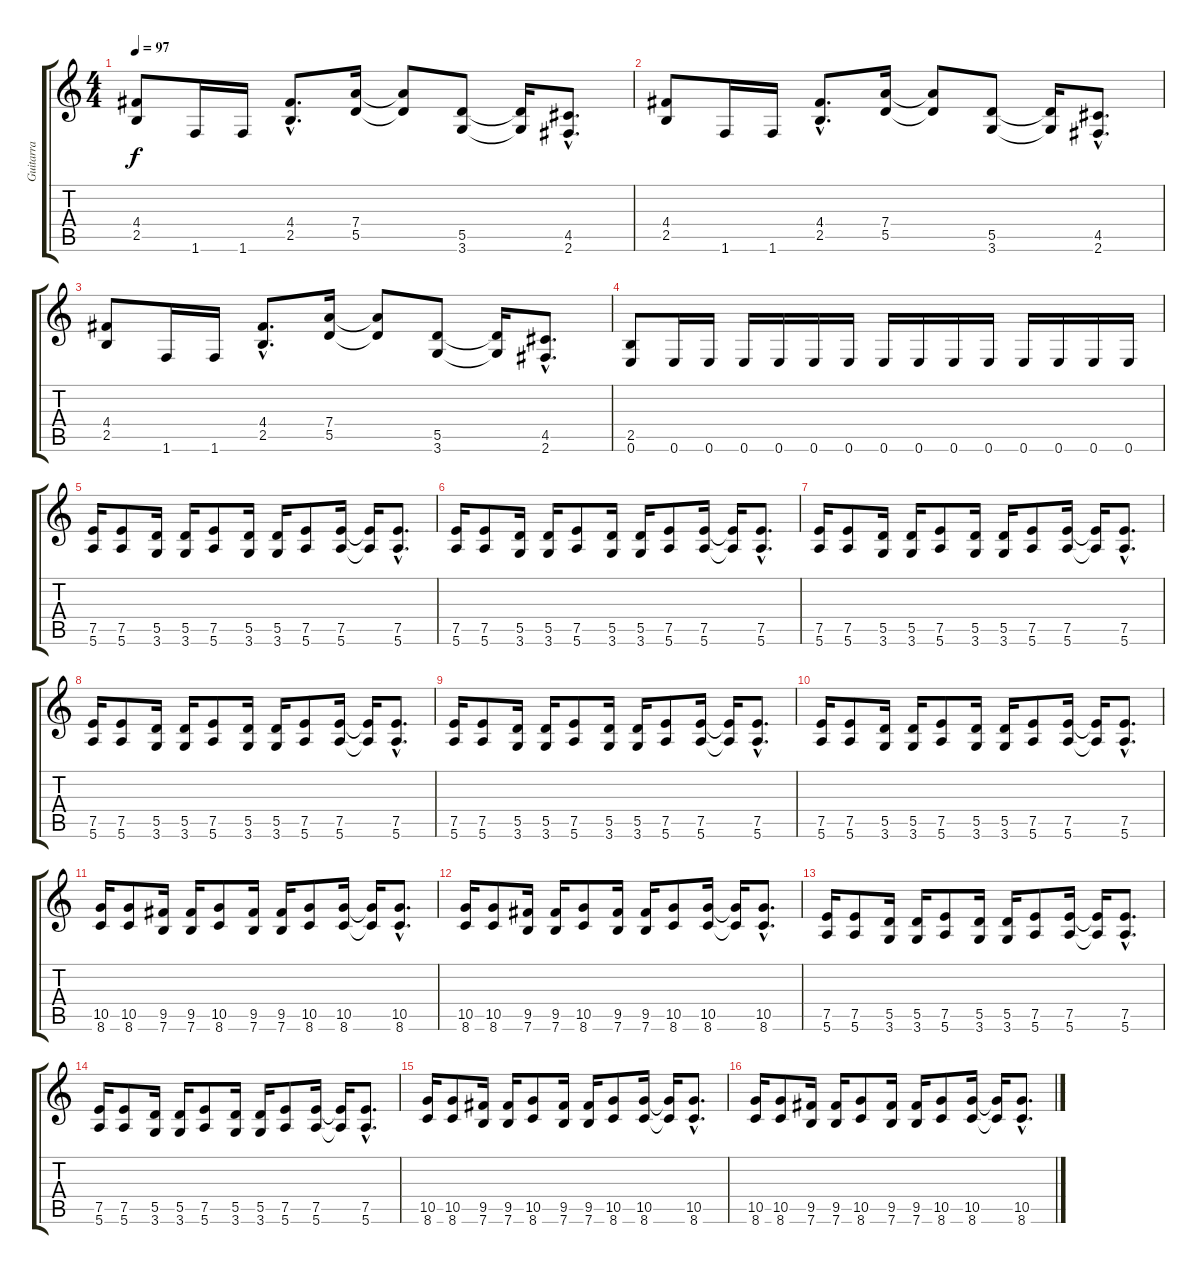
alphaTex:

\track ("Guitarra" "Guitarra") {instrument distortionguitar}
\staff {score tabs}
\tuning (E4 B3 G3 D3 A2 E2) {hide}
\ts (4 4)
\tempo 97
\clef g2
\ks c
(4.4 2.5).8{dy f} 1.6.16 1.6.16 (4.4{hac} 2.5{hac}).8{d} (7.4 5.5).16 (7.4{t} 5.5{t}).8 (5.5 3.6).8 (5.5{t} 3.6{t}).16 (4.5{hac} 2.6{hac}).8{d} |
(4.4 2.5).8 1.6.16 1.6.16 (4.4{hac} 2.5{hac}).8{d} (7.4 5.5).16 (7.4{t} 5.5{t}).8 (5.5 3.6).8 (5.5{t} 3.6{t}).16 (4.5{hac} 2.6{hac}).8{d} |
(4.4 2.5).8 1.6.16 1.6.16 (4.4{hac} 2.5{hac}).8{d} (7.4 5.5).16 (7.4{t} 5.5{t}).8 (5.5 3.6).8 (5.5{t} 3.6{t}).16 (4.5{hac} 2.6{hac}).8{d} |
(2.5 0.6).8 0.6.16 0.6.16 0.6.16 0.6.16 0.6.16 0.6.16 0.6.16 0.6.16 0.6.16 0.6.16 0.6.16 0.6.16 0.6.16 0.6.16 |
(7.5 5.6).16 (7.5 5.6).8 (5.5 3.6).16 (5.5 3.6).16 (7.5 5.6).8 (5.5 3.6).16 (5.5 3.6).16 (7.5 5.6).8 (7.5 5.6).16 (7.5{t} 5.6{t}).16 (7.5{hac} 5.6{hac}).8{d} |
(7.5 5.6).16 (7.5 5.6).8 (5.5 3.6).16 (5.5 3.6).16 (7.5 5.6).8 (5.5 3.6).16 (5.5 3.6).16 (7.5 5.6).8 (7.5 5.6).16 (7.5{t} 5.6{t}).16 (7.5{hac} 5.6{hac}).8{d} |
(7.5 5.6).16 (7.5 5.6).8 (5.5 3.6).16 (5.5 3.6).16 (7.5 5.6).8 (5.5 3.6).16 (5.5 3.6).16 (7.5 5.6).8 (7.5 5.6).16 (7.5{t} 5.6{t}).16 (7.5{hac} 5.6{hac}).8{d} |
(7.5 5.6).16 (7.5 5.6).8 (5.5 3.6).16 (5.5 3.6).16 (7.5 5.6).8 (5.5 3.6).16 (5.5 3.6).16 (7.5 5.6).8 (7.5 5.6).16 (7.5{t} 5.6{t}).16 (7.5{hac} 5.6{hac}).8{d} |
(7.5 5.6).16 (7.5 5.6).8 (5.5 3.6).16 (5.5 3.6).16 (7.5 5.6).8 (5.5 3.6).16 (5.5 3.6).16 (7.5 5.6).8 (7.5 5.6).16 (7.5{t} 5.6{t}).16 (7.5{hac} 5.6{hac}).8{d} |
(7.5 5.6).16 (7.5 5.6).8 (5.5 3.6).16 (5.5 3.6).16 (7.5 5.6).8 (5.5 3.6).16 (5.5 3.6).16 (7.5 5.6).8 (7.5 5.6).16 (7.5{t} 5.6{t}).16 (7.5{hac} 5.6{hac}).8{d} |
(10.5 8.6).16 (10.5 8.6).8 (9.5 7.6).16 (9.5 7.6).16 (10.5 8.6).8 (9.5 7.6).16 (9.5 7.6).16 (10.5 8.6).8 (10.5 8.6).16 (10.5{t} 8.6{t}).16 (10.5{hac} 8.6{hac}).8{d} |
(10.5 8.6).16 (10.5 8.6).8 (9.5 7.6).16 (9.5 7.6).16 (10.5 8.6).8 (9.5 7.6).16 (9.5 7.6).16 (10.5 8.6).8 (10.5 8.6).16 (10.5{t} 8.6{t}).16 (10.5{hac} 8.6{hac}).8{d} |
(7.5 5.6).16 (7.5 5.6).8 (5.5 3.6).16 (5.5 3.6).16 (7.5 5.6).8 (5.5 3.6).16 (5.5 3.6).16 (7.5 5.6).8 (7.5 5.6).16 (7.5{t} 5.6{t}).16 (7.5{hac} 5.6{hac}).8{d} |
(7.5 5.6).16 (7.5 5.6).8 (5.5 3.6).16 (5.5 3.6).16 (7.5 5.6).8 (5.5 3.6).16 (5.5 3.6).16 (7.5 5.6).8 (7.5 5.6).16 (7.5{t} 5.6{t}).16 (7.5{hac} 5.6{hac}).8{d} |
(10.5 8.6).16 (10.5 8.6).8 (9.5 7.6).16 (9.5 7.6).16 (10.5 8.6).8 (9.5 7.6).16 (9.5 7.6).16 (10.5 8.6).8 (10.5 8.6).16 (10.5{t} 8.6{t}).16 (10.5{hac} 8.6{hac}).8{d} |
(10.5 8.6).16 (10.5 8.6).8 (9.5 7.6).16 (9.5 7.6).16 (10.5 8.6).8 (9.5 7.6).16 (9.5 7.6).16 (10.5 8.6).8 (10.5 8.6).16 (10.5{t} 8.6{t}).16 (10.5{hac} 8.6{hac}).8{d}
